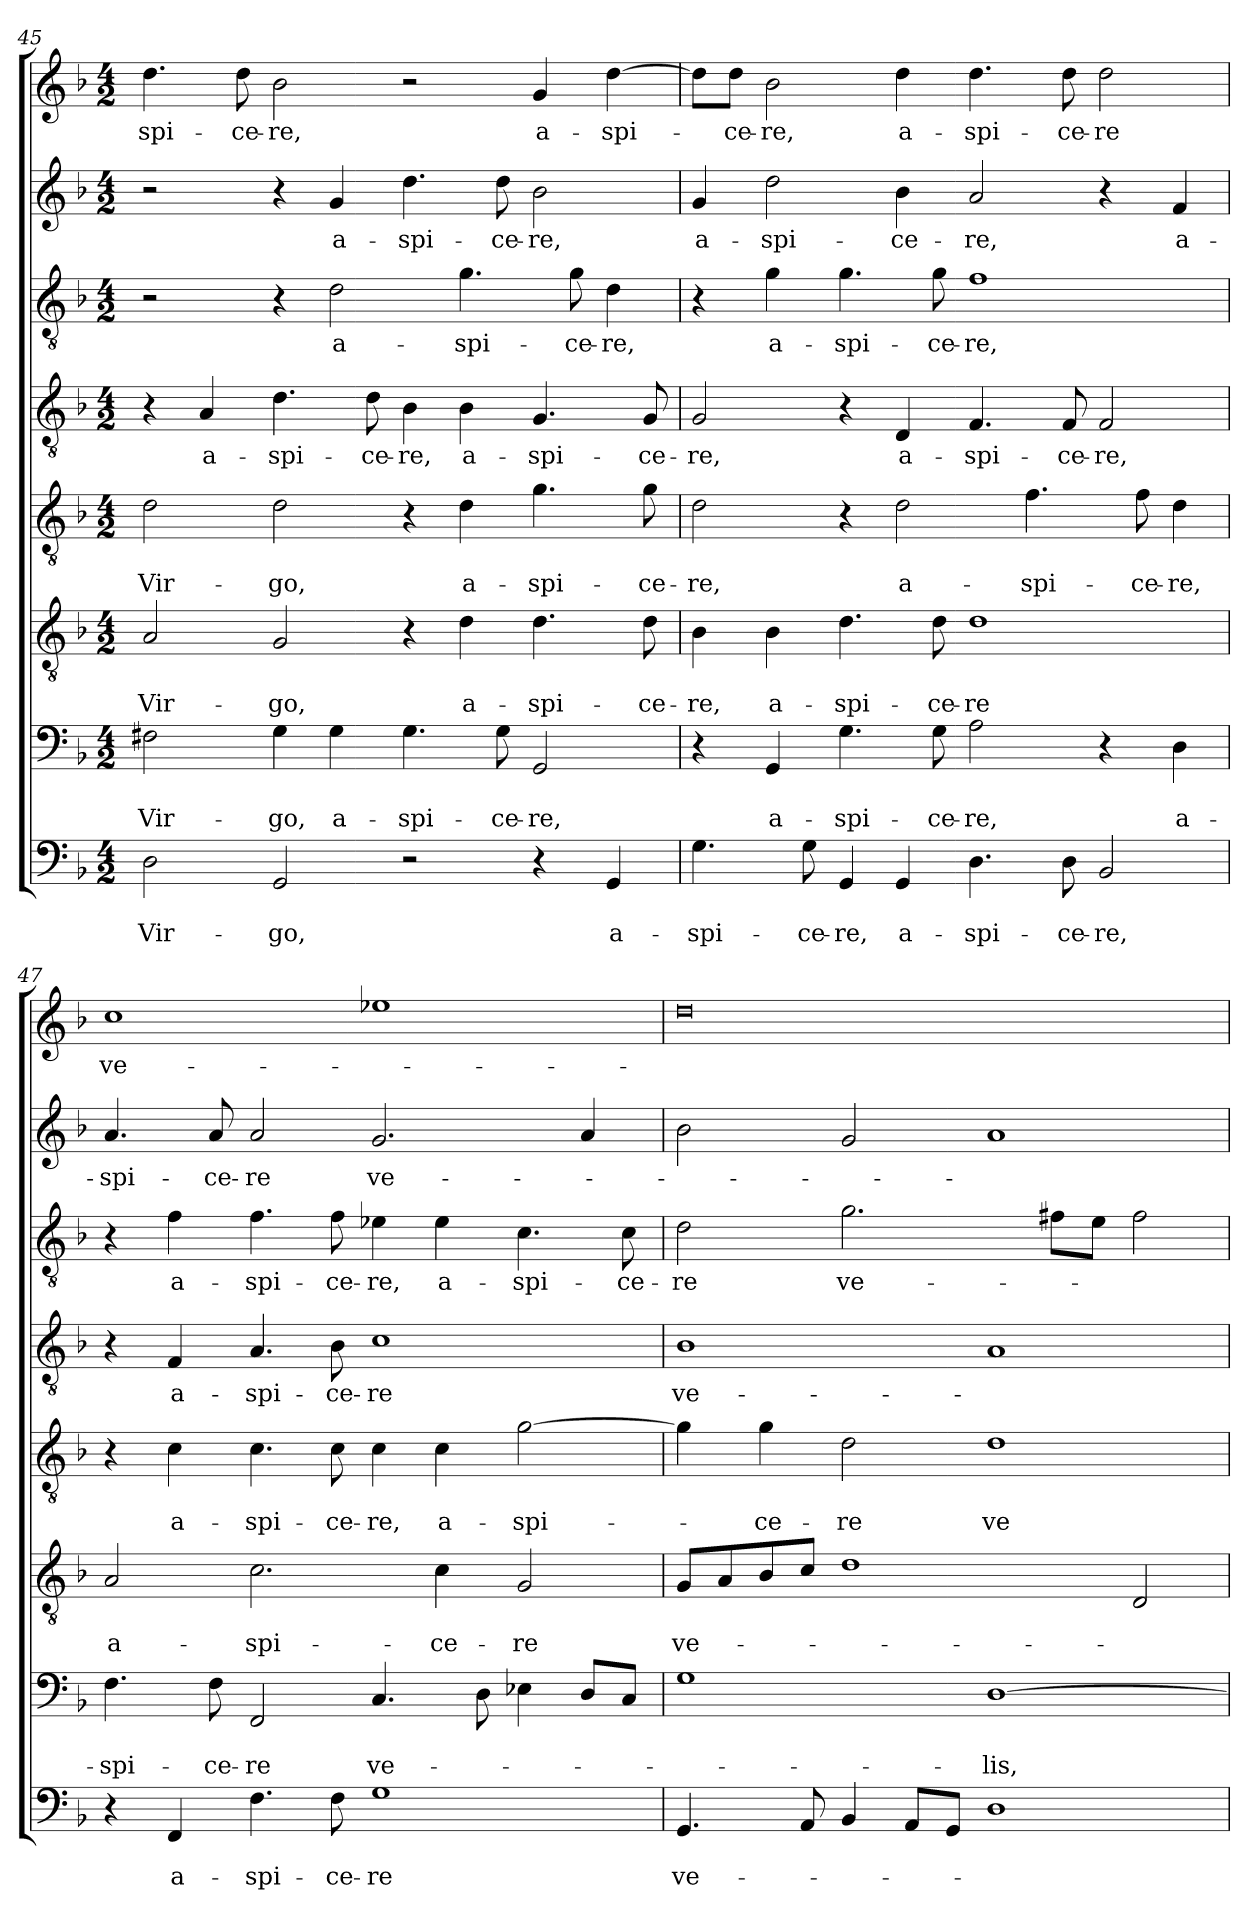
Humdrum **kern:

**kern	**text	**text	**kern	**text	**text	**kern	**text	**text	**kern	**text	**text	**kern	**text	**kern	**text	**kern	**text	**kern	**text
*part8	*part8	*part8	*part7	*part7	*part7	*part6	*part6	*part6	*part5	*part5	*part5	*part4	*part4	*part3	*part3	*part2	*part2	*part1	*part1
*staff8	*staff8	*staff8	*staff7	*staff7	*staff7	*staff6	*staff6	*staff6	*staff5	*staff5	*staff5	*staff4	*staff4	*staff3	*staff3	*staff2	*staff2	*staff1	*staff1
*clefF4	*	*	*clefF4	*	*	*clefGv2	*	*	*clefGv2	*	*	*clefGv2	*	*clefGv2	*	*clefG2	*	*clefG2	*
*k[b-]	*	*	*k[b-]	*	*	*k[b-]	*	*	*k[b-]	*	*	*k[b-]	*	*k[b-]	*	*k[b-]	*	*k[b-]	*
*F:	*	*	*F:	*	*	*F:	*	*	*F:	*	*	*F:	*	*F:	*	*F:	*	*F:	*
*M4/2	*	*	*M4/2	*	*	*M4/2	*	*	*M4/2	*	*	*M4/2	*	*M4/2	*	*M4/2	*	*M4/2	*
=45	=45	=45	=45	=45	=45	=45	=45	=45	=45	=45	=45	=45	=45	=45	=45	=45	=45	=45	=45
!	!	!LO:LY:b	!	!	!LO:LY:b	!	!	!LO:LY:b	!	!	!LO:LY:b	!	!	!	!	!	!	!	!LO:LY:b
2D\	.	Vir-	2F#X\	.	Vir-	2A/	.	Vir-	2d\	.	Vir-	4r	.	2r	.	2r	.	4.dd\	-spi-
!	!	!	!	!	!	!	!	!	!	!	!	!	!LO:LY:b	!	!	!	!	!	!
.	.	.	.	.	.	.	.	.	.	.	.	4A/	a-	.	.	.	.	.	.
!	!	!	!	!	!	!	!	!	!	!	!	!	!	!	!	!	!	!	!LO:LY:b
.	.	.	.	.	.	.	.	.	.	.	.	.	.	.	.	.	.	8dd\	-ce-
!	!	!LO:LY:b	!	!	!LO:LY:b	!	!	!LO:LY:b	!	!	!LO:LY:b	!	!LO:LY:b	!	!	!	!	!	!LO:LY:b
2GG/	.	-go,	4G\	.	-go,	2G/	.	-go,	2d\	.	-go,	4.d\	-spi-	4r	.	4r	.	2b-\	-re,
!	!	!	!	!	!LO:LY:b	!	!	!	!	!	!	!	!	!	!LO:LY:b	!	!LO:LY:b	!	!
.	.	.	4G\	.	a-	.	.	.	.	.	.	.	.	2d\	a-	4g/	a-	.	.
!	!	!	!	!	!	!	!	!	!	!	!	!	!LO:LY:b	!	!	!	!	!	!
.	.	.	.	.	.	.	.	.	.	.	.	8d\	-ce-	.	.	.	.	.	.
!	!	!	!	!	!LO:LY:b	!	!	!	!	!	!	!	!LO:LY:b	!	!	!	!LO:LY:b	!	!
2r	.	.	4.G\	.	-spi-	4r	.	.	4r	.	.	4B-\	-re,	.	.	4.dd\	-spi-	2r	.
!	!	!	!	!	!	!	!	!LO:LY:b	!	!	!LO:LY:b	!	!LO:LY:b	!	!LO:LY:b	!	!	!	!
.	.	.	.	.	.	4d\	.	a-	4d\	.	a-	4B-\	a-	4.g\	-spi-	.	.	.	.
!	!	!	!	!	!LO:LY:b	!	!	!	!	!	!	!	!	!	!	!	!LO:LY:b	!	!
.	.	.	8G\	.	-ce-	.	.	.	.	.	.	.	.	.	.	8dd\	-ce-	.	.
!	!	!	!	!	!LO:LY:b	!	!	!LO:LY:b	!	!	!LO:LY:b	!	!LO:LY:b	!	!	!	!LO:LY:b	!	!LO:LY:b
4r	.	.	2GG/	.	-re,	4.d\	.	-spi-	4.g\	.	-spi-	4.G/	-spi-	.	.	2b-\	-re,	4g/	a-
!	!	!	!	!	!	!	!	!	!	!	!	!	!	!	!LO:LY:b	!	!	!	!
.	.	.	.	.	.	.	.	.	.	.	.	.	.	8g\	-ce-	.	.	.	.
!	!	!LO:LY:b	!	!	!	!	!	!	!	!	!	!	!	!	!LO:LY:b	!	!	!	!LO:LY:b
4GG/	.	a-	.	.	.	.	.	.	.	.	.	.	.	4d\	-re,	.	.	[4dd\	-spi-
!	!	!	!	!	!	!	!	!LO:LY:b	!	!	!LO:LY:b	!	!LO:LY:b	!	!	!	!	!	!
.	.	.	.	.	.	8d\	.	-ce-	8g\	.	-ce-	8G/	-ce-	.	.	.	.	.	.
=46	=46	=46	=46	=46	=46	=46	=46	=46	=46	=46	=46	=46	=46	=46	=46	=46	=46	=46	=46
!	!	!LO:LY:b	!	!	!	!	!	!LO:LY:b	!	!	!LO:LY:b	!	!LO:LY:b	!	!	!	!LO:LY:b	!	!
4.G\	.	-spi-	4r	.	.	4B-\	.	-re,	2d\	.	-re,	2G/	-re,	4r	.	4g/	a-	8dd\L]	.
!	!	!	!	!	!	!	!	!	!	!	!	!	!	!	!	!	!	!	!LO:LY:b
.	.	.	.	.	.	.	.	.	.	.	.	.	.	.	.	.	.	8dd\J	-ce-
!	!	!	!	!	!LO:LY:b	!	!	!LO:LY:b	!	!	!	!	!	!	!LO:LY:b	!	!LO:LY:b	!	!LO:LY:b
.	.	.	4GG/	.	a-	4B-\	.	a-	.	.	.	.	.	4g\	a-	2dd\	-spi-	2b-\	-re,
!	!	!LO:LY:b	!	!	!	!	!	!	!	!	!	!	!	!	!	!	!	!	!
8G\	.	-ce-	.	.	.	.	.	.	.	.	.	.	.	.	.	.	.	.	.
!	!	!LO:LY:b	!	!	!LO:LY:b	!	!	!LO:LY:b	!	!	!	!	!	!	!LO:LY:b	!	!	!	!
4GG/	.	-re,	4.G\	.	-spi-	4.d\	.	-spi-	4r	.	.	4r	.	4.g\	-spi-	.	.	.	.
!	!	!LO:LY:b	!	!	!	!	!	!	!	!	!LO:LY:b	!	!LO:LY:b	!	!	!	!LO:LY:b	!	!LO:LY:b
4GG/	.	a-	.	.	.	.	.	.	2d\	.	a-	4D/	a-	.	.	4b-\	-ce-	4dd\	a-
!	!	!	!	!	!LO:LY:b	!	!	!LO:LY:b	!	!	!	!	!	!	!LO:LY:b	!	!	!	!
.	.	.	8G\	.	-ce-	8d\	.	-ce-	.	.	.	.	.	8g\	-ce-	.	.	.	.
!	!	!LO:LY:b	!	!	!LO:LY:b	!	!	!LO:LY:b	!	!	!	!	!LO:LY:b	!	!LO:LY:b	!	!LO:LY:b	!	!LO:LY:b
4.D\	.	-spi-	2A\	.	-re,	1d	.	-re	.	.	.	4.F/	-spi-	1f	-re,	2a/	-re,	4.dd\	-spi-
!	!	!	!	!	!	!	!	!	!	!	!LO:LY:b	!	!	!	!	!	!	!	!
.	.	.	.	.	.	.	.	.	4.f\	.	-spi-	.	.	.	.	.	.	.	.
!	!	!LO:LY:b	!	!	!	!	!	!	!	!	!	!	!LO:LY:b	!	!	!	!	!	!LO:LY:b
8D\	.	-ce-	.	.	.	.	.	.	.	.	.	8F/	-ce-	.	.	.	.	8dd\	-ce-
!	!	!LO:LY:b	!	!	!	!	!	!	!	!	!	!	!LO:LY:b	!	!	!	!	!	!LO:LY:b
2BB-/	.	-re,	4r	.	.	.	.	.	.	.	.	2F/	-re,	.	.	4r	.	2dd\	-re
!	!	!	!	!	!	!	!	!	!	!	!LO:LY:b	!	!	!	!	!	!	!	!
.	.	.	.	.	.	.	.	.	8f\	.	-ce-	.	.	.	.	.	.	.	.
!	!	!	!	!	!LO:LY:b	!	!	!	!	!	!LO:LY:b	!	!	!	!	!	!LO:LY:b	!	!
.	.	.	4D\	.	a-	.	.	.	4d\	.	-re,	.	.	.	.	4f/	a-	.	.
!!LO:LB:g=z
=47	=47	=47	=47	=47	=47	=47	=47	=47	=47	=47	=47	=47	=47	=47	=47	=47	=47	=47	=47
!	!	!	!	!	!LO:LY:b	!	!	!LO:LY:b	!	!	!	!	!	!	!	!	!LO:LY:b	!	!LO:LY:b
4r	.	.	4.F\	.	-spi-	2A/	.	a-	4r	.	.	4r	.	4r	.	4.a/	-spi-	1cc	ve-
!	!	!LO:LY:b	!	!	!	!	!	!	!	!	!LO:LY:b	!	!LO:LY:b	!	!LO:LY:b	!	!	!	!
4FF/	.	a-	.	.	.	.	.	.	4c\	.	a-	4F/	a-	4f\	a-	.	.	.	.
!	!	!	!	!	!LO:LY:b	!	!	!	!	!	!	!	!	!	!	!	!LO:LY:b	!	!
.	.	.	8F\	.	-ce-	.	.	.	.	.	.	.	.	.	.	8a/	-ce-	.	.
!	!	!LO:LY:b	!	!	!LO:LY:b	!	!	!LO:LY:b	!	!	!LO:LY:b	!	!LO:LY:b	!	!LO:LY:b	!	!LO:LY:b	!	!
4.F\	.	-spi-	2FF/	.	-re	2.c\	.	-spi-	4.c\	.	-spi-	4.A/	-spi-	4.f\	-spi-	2a/	-re	.	.
!	!	!LO:LY:b	!	!	!	!	!	!	!	!	!LO:LY:b	!	!LO:LY:b	!	!LO:LY:b	!	!	!	!
8F\	.	-ce-	.	.	.	.	.	.	8c\	.	-ce-	8B-\	-ce-	8f\	-ce-	.	.	.	.
!	!	!LO:LY:b	!	!	!LO:LY:b	!	!	!	!	!	!LO:LY:b	!	!LO:LY:b	!	!LO:LY:b	!	!LO:LY:b	!	!
1G	.	-re	4.C/	.	ve-	.	.	.	4c\	.	-re,	1c	-re	4e-X\	-re,	2.g/	ve-	1ee-X	.
!	!	!	!	!	!	!	!	!LO:LY:b	!	!	!LO:LY:b	!	!	!	!LO:LY:b	!	!	!	!
.	.	.	.	.	.	4c\	.	-ce-	4c\	.	a-	.	.	4e-\	a-	.	.	.	.
.	.	.	8D\	.	.	.	.	.	.	.	.	.	.	.	.	.	.	.	.
!	!	!	!	!	!	!	!	!LO:LY:b	!	!	!LO:LY:b	!	!	!	!LO:LY:b	!	!	!	!
.	.	.	4E-X\	.	.	2G/	.	-re	[2g\	.	-spi-	.	.	4.c\	-spi-	.	.	.	.
.	.	.	8D/L	.	.	.	.	.	.	.	.	.	.	.	.	4a/	.	.	.
!	!	!	!	!	!	!	!	!	!	!	!	!	!	!	!LO:LY:b	!	!	!	!
.	.	.	8C/J	.	.	.	.	.	.	.	.	.	.	8c\	-ce-	.	.	.	.
=48	=48	=48	=48	=48	=48	=48	=48	=48	=48	=48	=48	=48	=48	=48	=48	=48	=48	=48	=48
!	!	!LO:LY:b	!	!	!	!	!	!LO:LY:b	!	!	!	!	!LO:LY:b	!	!LO:LY:b	!	!	!	!
4.GG/	.	ve-	1G	.	.	8G/L	.	ve-	4g\]	.	.	1B-	ve-	2d\	-re	2b-\	.	0dd	.
.	.	.	.	.	.	8A/	.	.	.	.	.	.	.	.	.	.	.	.	.
!	!	!	!	!	!	!	!	!	!	!	!LO:LY:b	!	!	!	!	!	!	!	!
.	.	.	.	.	.	8B-/	.	.	4g\	.	-ce-	.	.	.	.	.	.	.	.
8AA/	.	.	.	.	.	8c/J	.	.	.	.	.	.	.	.	.	.	.	.	.
!	!	!	!	!	!	!	!	!	!	!	!LO:LY:b	!	!	!	!LO:LY:b	!	!	!	!
4BB-/	.	.	.	.	.	1d	.	.	2d\	.	-re	.	.	2.g\	ve-	2g/	.	.	.
8AA/L	.	.	.	.	.	.	.	.	.	.	.	.	.	.	.	.	.	.	.
8GG/J	.	.	.	.	.	.	.	.	.	.	.	.	.	.	.	.	.	.	.
!	!	!	!	!	!LO:LY:b	!	!	!	!	!	!LO:LY:b	!	!	!	!	!	!	!	!
1D	.	.	[1D	.	-lis,	.	.	.	1d	.	ve-	1A	.	.	.	1a	.	.	.
.	.	.	.	.	.	.	.	.	.	.	.	.	.	8f#X\L	.	.	.	.	.
.	.	.	.	.	.	.	.	.	.	.	.	.	.	8e\J	.	.	.	.	.
.	.	.	.	.	.	2D/	.	.	.	.	.	.	.	2f#\	.	.	.	.	.
=	=	=	=	=	=	=	=	=	=	=	=	=	=	=	=	=	=	=	=
*-	*-	*-	*-	*-	*-	*-	*-	*-	*-	*-	*-	*-	*-	*-	*-	*-	*-	*-	*-
